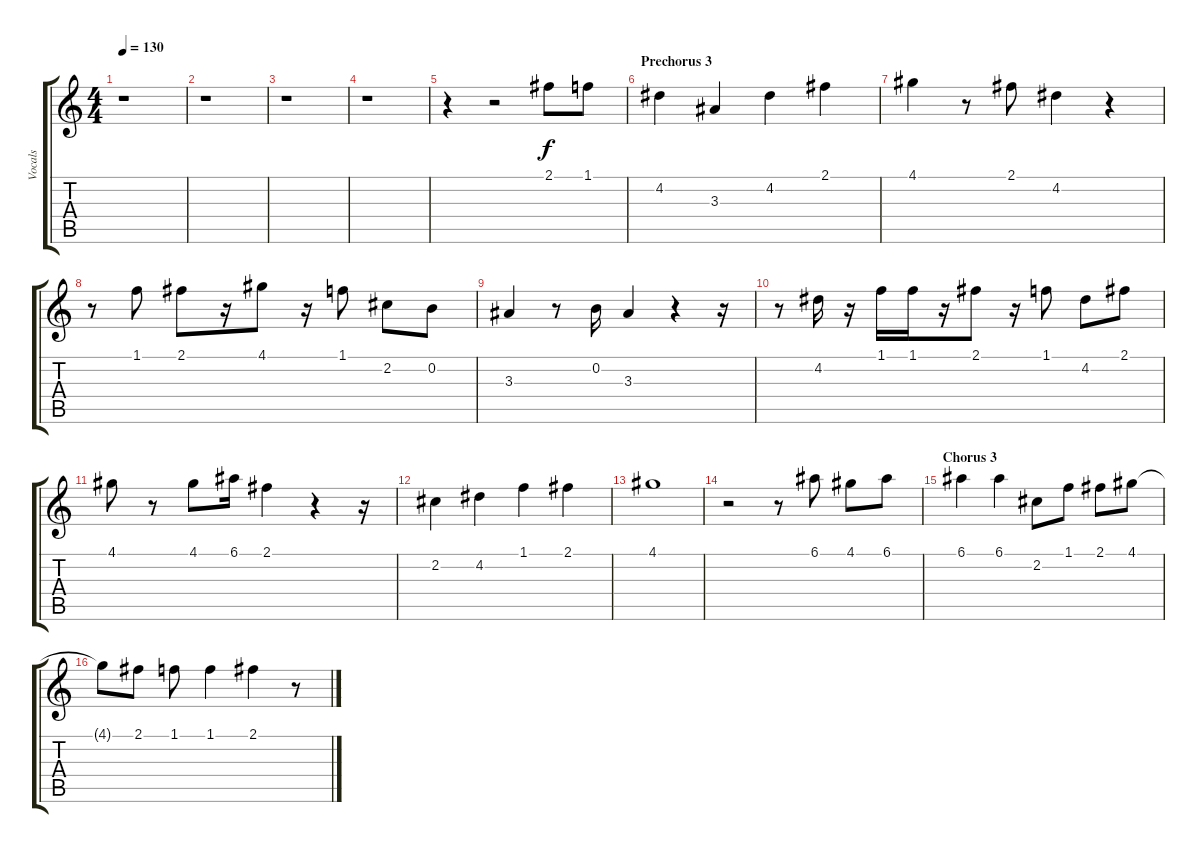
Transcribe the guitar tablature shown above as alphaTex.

\track ("Vocals" "Vocals") {instrument distortionguitar}
\staff {score tabs}
\tuning (E4 B3 G3 D3 A2 E2) {hide}
\ts (4 4)
\tempo 130
\clef g2
\ks c
r.1{dy f} |
r.1 |
r.1 |
r.1 |
r.4 r.2 2.1.8 1.1.8 |
\section ("" "Prechorus 3")
4.2.4 3.3.4 4.2.4 2.1.4 |
4.1.4 r.8 2.1.8 4.2.4 r.4 |
r.8 1.1.8 2.1.8 r.16 4.1.8 r.16 1.1.8 2.2.8 0.2.8 |
3.3.4 r.8 0.2.16 3.3.4 r.4 r.16 |
r.8 4.2.16 r.16 1.1.16 1.1.16 r.16 2.1.8 r.16 1.1.8 4.2.8 2.1.8 |
4.1.8 r.8 4.1.8 6.1.16 2.1.4 r.4 r.16 |
2.2.4 4.2.4 1.1.4 2.1.4 |
4.1.1 |
r.2 r.8 6.1.8 4.1.8 6.1.8 |
\section ("" "Chorus 3")
6.1.4 6.1.4 2.2.8 1.1.8 2.1.8 4.1.8 |
4.1{t}.8 2.1.8 1.1.8 1.1.4 2.1.4 r.8
